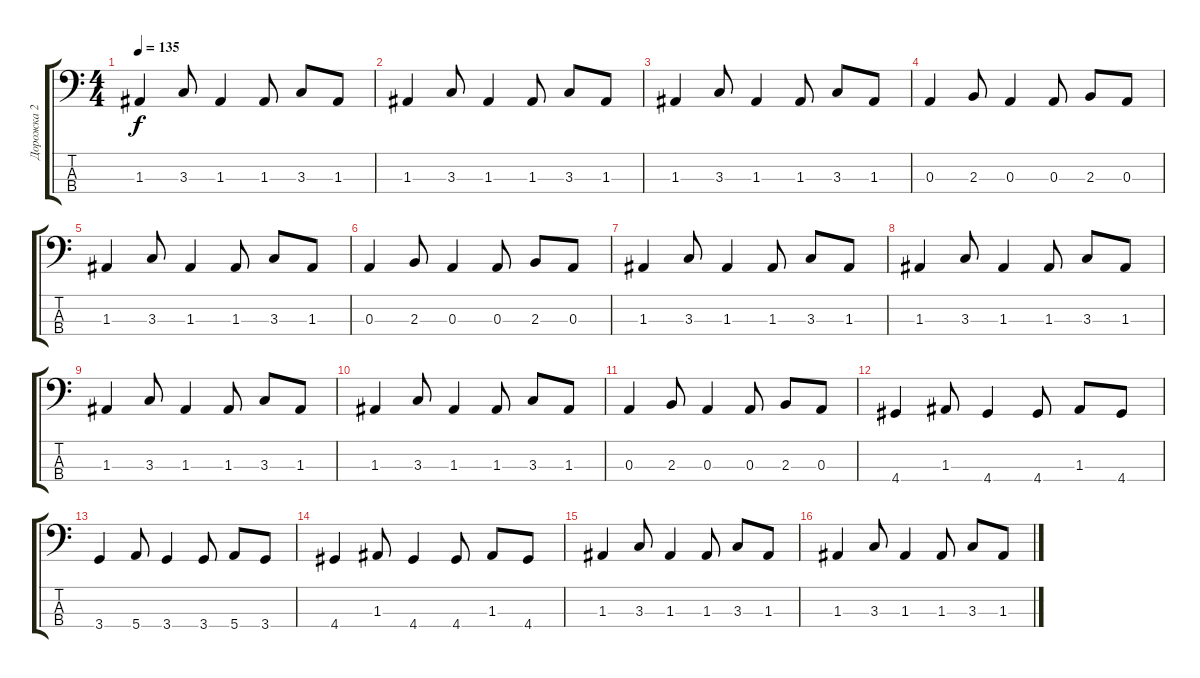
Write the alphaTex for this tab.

\track ("Дорожка 2" "Дорожка 2") {instrument electricbassfinger}
\staff {score tabs}
\tuning (G2 D2 A1 E1) {hide}
\ts (4 4)
\tempo 135
\clef f4
\ks c
1.3.4{dy f} 3.3.8 1.3.4 1.3.8 3.3.8 1.3.8 |
1.3.4 3.3.8 1.3.4 1.3.8 3.3.8 1.3.8 |
1.3.4 3.3.8 1.3.4 1.3.8 3.3.8 1.3.8 |
0.3.4 2.3.8 0.3.4 0.3.8 2.3.8 0.3.8 |
1.3.4 3.3.8 1.3.4 1.3.8 3.3.8 1.3.8 |
0.3.4 2.3.8 0.3.4 0.3.8 2.3.8 0.3.8 |
1.3.4 3.3.8 1.3.4 1.3.8 3.3.8 1.3.8 |
1.3.4 3.3.8 1.3.4 1.3.8 3.3.8 1.3.8 |
1.3.4 3.3.8 1.3.4 1.3.8 3.3.8 1.3.8 |
1.3.4 3.3.8 1.3.4 1.3.8 3.3.8 1.3.8 |
0.3.4 2.3.8 0.3.4 0.3.8 2.3.8 0.3.8 |
4.4.4 1.3.8 4.4.4 4.4.8 1.3.8 4.4.8 |
3.4.4 5.4.8 3.4.4 3.4.8 5.4.8 3.4.8 |
4.4.4 1.3.8 4.4.4 4.4.8 1.3.8 4.4.8 |
1.3.4 3.3.8 1.3.4 1.3.8 3.3.8 1.3.8 |
1.3.4 3.3.8 1.3.4 1.3.8 3.3.8 1.3.8
